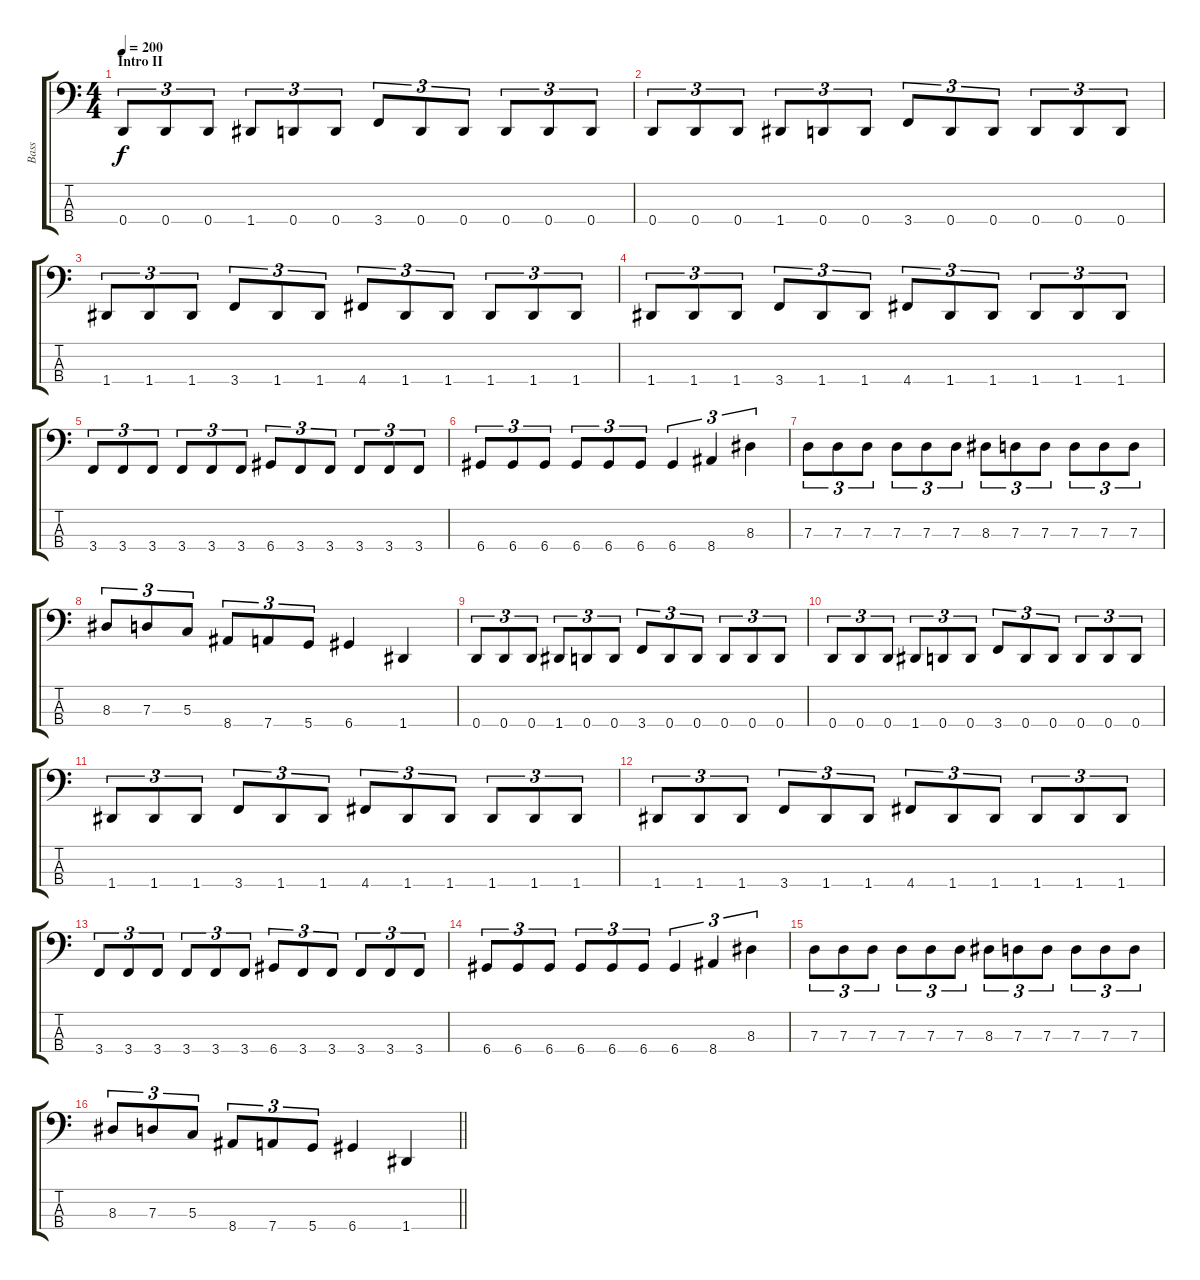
\track ("Bass" "Bass") {instrument electricbassfinger}
\staff {score tabs}
\tuning (F2 C2 G1 D1) {hide}
\ts (4 4)
\section ("" "Intro II")
\tempo 200
\clef f4
\ks c
0.4.8{tu (3 2) dy f} 0.4.8{tu (3 2)} 0.4.8{tu (3 2)} 1.4.8{tu (3 2)} 0.4.8{tu (3 2)} 0.4.8{tu (3 2)} 3.4.8{tu (3 2)} 0.4.8{tu (3 2)} 0.4.8{tu (3 2)} 0.4.8{tu (3 2)} 0.4.8{tu (3 2)} 0.4.8{tu (3 2)} |
0.4.8{tu (3 2)} 0.4.8{tu (3 2)} 0.4.8{tu (3 2)} 1.4.8{tu (3 2)} 0.4.8{tu (3 2)} 0.4.8{tu (3 2)} 3.4.8{tu (3 2)} 0.4.8{tu (3 2)} 0.4.8{tu (3 2)} 0.4.8{tu (3 2)} 0.4.8{tu (3 2)} 0.4.8{tu (3 2)} |
1.4.8{tu (3 2)} 1.4.8{tu (3 2)} 1.4.8{tu (3 2)} 3.4.8{tu (3 2)} 1.4.8{tu (3 2)} 1.4.8{tu (3 2)} 4.4.8{tu (3 2)} 1.4.8{tu (3 2)} 1.4.8{tu (3 2)} 1.4.8{tu (3 2)} 1.4.8{tu (3 2)} 1.4.8{tu (3 2)} |
1.4.8{tu (3 2)} 1.4.8{tu (3 2)} 1.4.8{tu (3 2)} 3.4.8{tu (3 2)} 1.4.8{tu (3 2)} 1.4.8{tu (3 2)} 4.4.8{tu (3 2)} 1.4.8{tu (3 2)} 1.4.8{tu (3 2)} 1.4.8{tu (3 2)} 1.4.8{tu (3 2)} 1.4.8{tu (3 2)} |
3.4.8{tu (3 2)} 3.4.8{tu (3 2)} 3.4.8{tu (3 2)} 3.4.8{tu (3 2)} 3.4.8{tu (3 2)} 3.4.8{tu (3 2)} 6.4.8{tu (3 2)} 3.4.8{tu (3 2)} 3.4.8{tu (3 2)} 3.4.8{tu (3 2)} 3.4.8{tu (3 2)} 3.4.8{tu (3 2)} |
6.4.8{tu (3 2)} 6.4.8{tu (3 2)} 6.4.8{tu (3 2)} 6.4.8{tu (3 2)} 6.4.8{tu (3 2)} 6.4.8{tu (3 2)} 6.4.4{tu (3 2)} 8.4.4{tu (3 2)} 8.3.4{tu (3 2)} |
7.3.8{tu (3 2)} 7.3.8{tu (3 2)} 7.3.8{tu (3 2)} 7.3.8{tu (3 2)} 7.3.8{tu (3 2)} 7.3.8{tu (3 2)} 8.3.8{tu (3 2)} 7.3.8{tu (3 2)} 7.3.8{tu (3 2)} 7.3.8{tu (3 2)} 7.3.8{tu (3 2)} 7.3.8{tu (3 2)} |
8.3.8{tu (3 2)} 7.3.8{tu (3 2)} 5.3.8{tu (3 2)} 8.4.8{tu (3 2)} 7.4.8{tu (3 2)} 5.4.8{tu (3 2)} 6.4.4 1.4.4 |
0.4.8{tu (3 2)} 0.4.8{tu (3 2)} 0.4.8{tu (3 2)} 1.4.8{tu (3 2)} 0.4.8{tu (3 2)} 0.4.8{tu (3 2)} 3.4.8{tu (3 2)} 0.4.8{tu (3 2)} 0.4.8{tu (3 2)} 0.4.8{tu (3 2)} 0.4.8{tu (3 2)} 0.4.8{tu (3 2)} |
0.4.8{tu (3 2)} 0.4.8{tu (3 2)} 0.4.8{tu (3 2)} 1.4.8{tu (3 2)} 0.4.8{tu (3 2)} 0.4.8{tu (3 2)} 3.4.8{tu (3 2)} 0.4.8{tu (3 2)} 0.4.8{tu (3 2)} 0.4.8{tu (3 2)} 0.4.8{tu (3 2)} 0.4.8{tu (3 2)} |
1.4.8{tu (3 2)} 1.4.8{tu (3 2)} 1.4.8{tu (3 2)} 3.4.8{tu (3 2)} 1.4.8{tu (3 2)} 1.4.8{tu (3 2)} 4.4.8{tu (3 2)} 1.4.8{tu (3 2)} 1.4.8{tu (3 2)} 1.4.8{tu (3 2)} 1.4.8{tu (3 2)} 1.4.8{tu (3 2)} |
1.4.8{tu (3 2)} 1.4.8{tu (3 2)} 1.4.8{tu (3 2)} 3.4.8{tu (3 2)} 1.4.8{tu (3 2)} 1.4.8{tu (3 2)} 4.4.8{tu (3 2)} 1.4.8{tu (3 2)} 1.4.8{tu (3 2)} 1.4.8{tu (3 2)} 1.4.8{tu (3 2)} 1.4.8{tu (3 2)} |
3.4.8{tu (3 2)} 3.4.8{tu (3 2)} 3.4.8{tu (3 2)} 3.4.8{tu (3 2)} 3.4.8{tu (3 2)} 3.4.8{tu (3 2)} 6.4.8{tu (3 2)} 3.4.8{tu (3 2)} 3.4.8{tu (3 2)} 3.4.8{tu (3 2)} 3.4.8{tu (3 2)} 3.4.8{tu (3 2)} |
6.4.8{tu (3 2)} 6.4.8{tu (3 2)} 6.4.8{tu (3 2)} 6.4.8{tu (3 2)} 6.4.8{tu (3 2)} 6.4.8{tu (3 2)} 6.4.4{tu (3 2)} 8.4.4{tu (3 2)} 8.3.4{tu (3 2)} |
7.3.8{tu (3 2)} 7.3.8{tu (3 2)} 7.3.8{tu (3 2)} 7.3.8{tu (3 2)} 7.3.8{tu (3 2)} 7.3.8{tu (3 2)} 8.3.8{tu (3 2)} 7.3.8{tu (3 2)} 7.3.8{tu (3 2)} 7.3.8{tu (3 2)} 7.3.8{tu (3 2)} 7.3.8{tu (3 2)} |
\barLineRight lightlight
8.3.8{tu (3 2)} 7.3.8{tu (3 2)} 5.3.8{tu (3 2)} 8.4.8{tu (3 2)} 7.4.8{tu (3 2)} 5.4.8{tu (3 2)} 6.4.4 1.4.4
